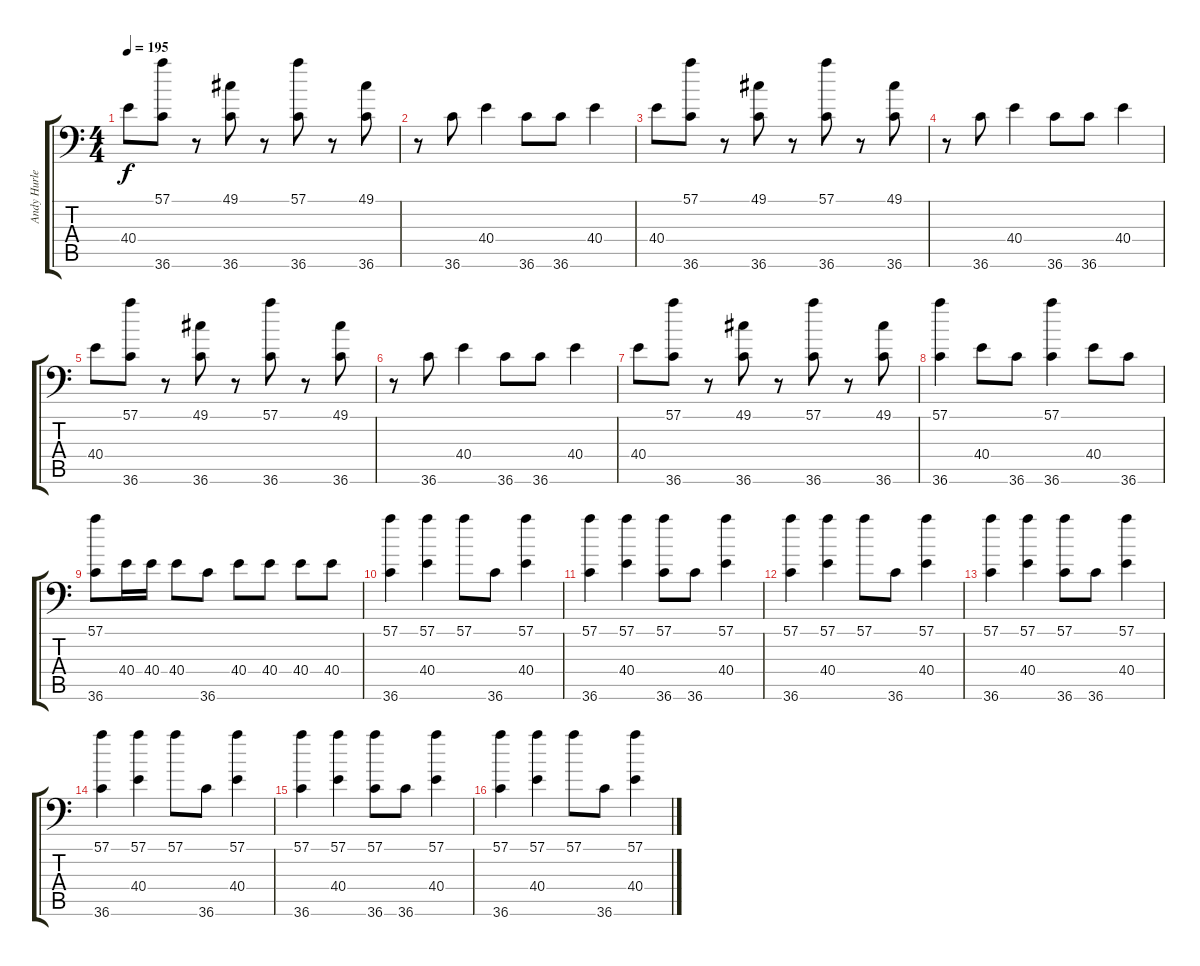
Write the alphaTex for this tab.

\track ("Andy Hurley - Drums" "Andy Hurle") {instrument acousticgrandpiano}
\staff {score tabs}
\tuning (C-1 C-1 C-1 C-1 C-1 C-1) {hide}
\ts (4 4)
\tempo 195
\clef f4
\ks c
40.4.8{dy f} (57.1 36.6).8 r.8 (49.1 36.6).8 r.8 (57.1 36.6).8 r.8 (49.1 36.6).8 |
r.8 36.6.8 40.4.4 36.6.8 36.6.8 40.4.4 |
40.4.8 (57.1 36.6).8 r.8 (49.1 36.6).8 r.8 (57.1 36.6).8 r.8 (49.1 36.6).8 |
r.8 36.6.8 40.4.4 36.6.8 36.6.8 40.4.4 |
40.4.8 (57.1 36.6).8 r.8 (49.1 36.6).8 r.8 (57.1 36.6).8 r.8 (49.1 36.6).8 |
r.8 36.6.8 40.4.4 36.6.8 36.6.8 40.4.4 |
40.4.8 (57.1 36.6).8 r.8 (49.1 36.6).8 r.8 (57.1 36.6).8 r.8 (49.1 36.6).8 |
(57.1 36.6).4 40.4.8 36.6.8 (57.1 36.6).4 40.4.8 36.6.8 |
(57.1 36.6).8 40.4.16 40.4.16 40.4.8 36.6.8 40.4.8 40.4.8 40.4.8 40.4.8 |
(57.1 36.6).4 (57.1 40.4).4 57.1.8 36.6.8 (57.1 40.4).4 |
(57.1 36.6).4 (57.1 40.4).4 (57.1 36.6).8 36.6.8 (57.1 40.4).4 |
(57.1 36.6).4 (57.1 40.4).4 57.1.8 36.6.8 (57.1 40.4).4 |
(57.1 36.6).4 (57.1 40.4).4 (57.1 36.6).8 36.6.8 (57.1 40.4).4 |
(57.1 36.6).4 (57.1 40.4).4 57.1.8 36.6.8 (57.1 40.4).4 |
(57.1 36.6).4 (57.1 40.4).4 (57.1 36.6).8 36.6.8 (57.1 40.4).4 |
(57.1 36.6).4 (57.1 40.4).4 57.1.8 36.6.8 (57.1 40.4).4
